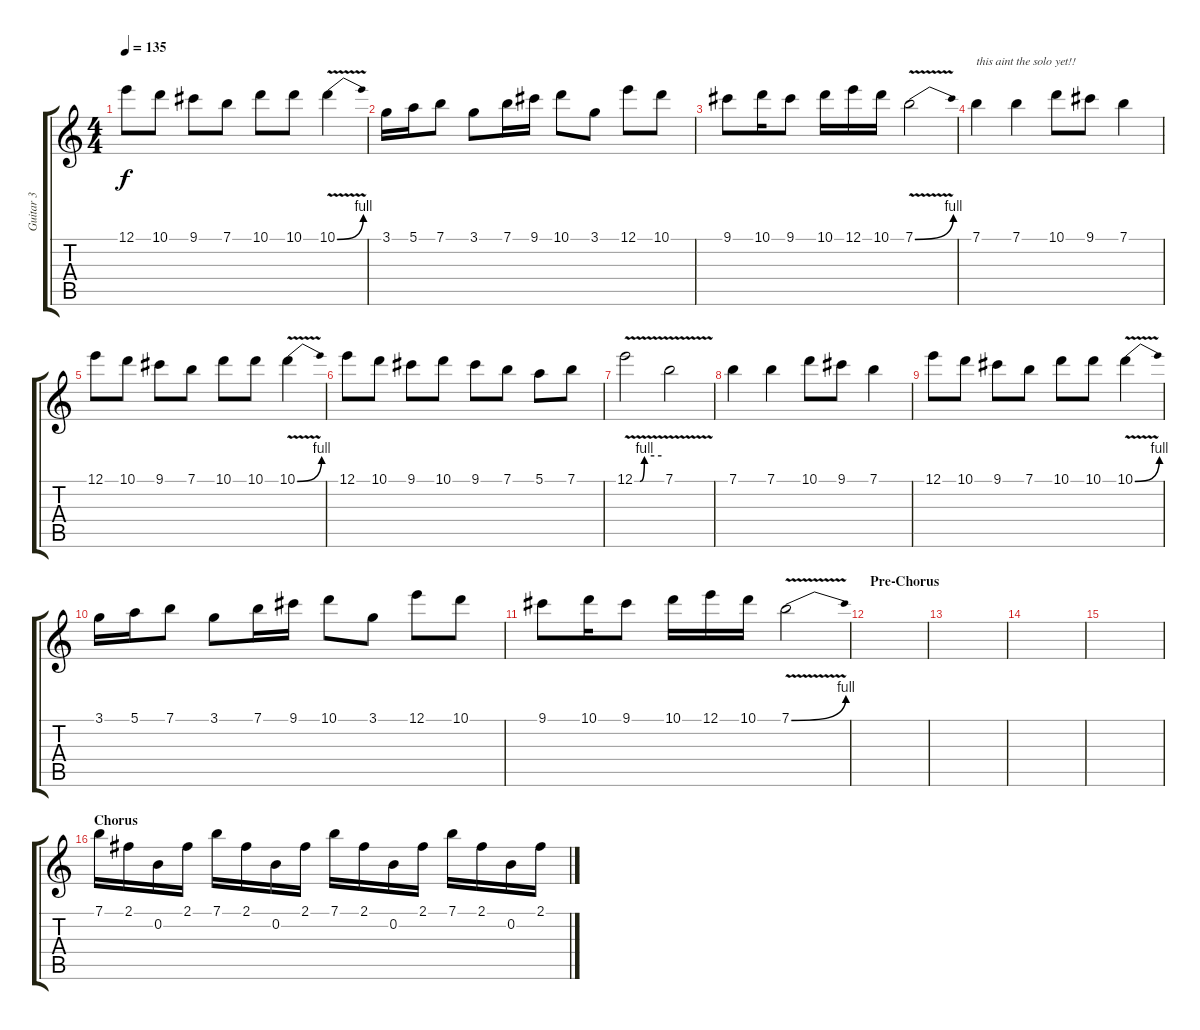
\track ("Guitar 3" "Guitar 3") {instrument distortionguitar}
\staff {score tabs}
\tuning (E4 B3 G3 D3 A2 E2) {hide}
\ts (4 4)
\tempo 135
\clef g2
\ks c
12.1.8{dy f} 10.1.8 9.1.8 7.1.8 10.1.8 10.1.8 10.1{be (bend 0 0 60 4) v}.4 |
3.1.16 5.1.16 7.1.8 3.1.8 7.1.16 9.1.16 10.1.8 3.1.8 12.1.8 10.1.8 |
9.1.8 10.1.16 9.1.8 10.1.16 12.1.16 10.1.16 7.1{be (bend 0 0 60 4) v}.2 |
7.1.4{txt "this aint the solo yet!!"} 7.1.4 10.1.8 9.1.8 7.1.4 |
12.1.8 10.1.8 9.1.8 7.1.8 10.1.8 10.1.8 10.1{be (bend 0 0 60 4) v}.4 |
12.1.8 10.1.8 9.1.8 10.1.8 9.1.8 7.1.8 5.1.8 7.1.8 |
12.1{be (custom 0 0 10 0 12 0 22 4 60 4) v}.2 7.1{v}.2 |
7.1.4 7.1.4 10.1.8 9.1.8 7.1.4 |
12.1.8 10.1.8 9.1.8 7.1.8 10.1.8 10.1.8 10.1{be (bend 0 0 60 4) v}.4 |
3.1.16 5.1.16 7.1.8 3.1.8 7.1.16 9.1.16 10.1.8 3.1.8 12.1.8 10.1.8 |
9.1.8 10.1.16 9.1.8 10.1.16 12.1.16 10.1.16 7.1{be (bend 0 0 60 4) v}.2 |
\section ("" "Pre-Chorus")
|
|
|
|
\section ("" "Chorus")
7.1.16 2.1.16 0.2.16 2.1.16 7.1.16 2.1.16 0.2.16 2.1.16 7.1.16 2.1.16 0.2.16 2.1.16 7.1.16 2.1.16 0.2.16 2.1.16
